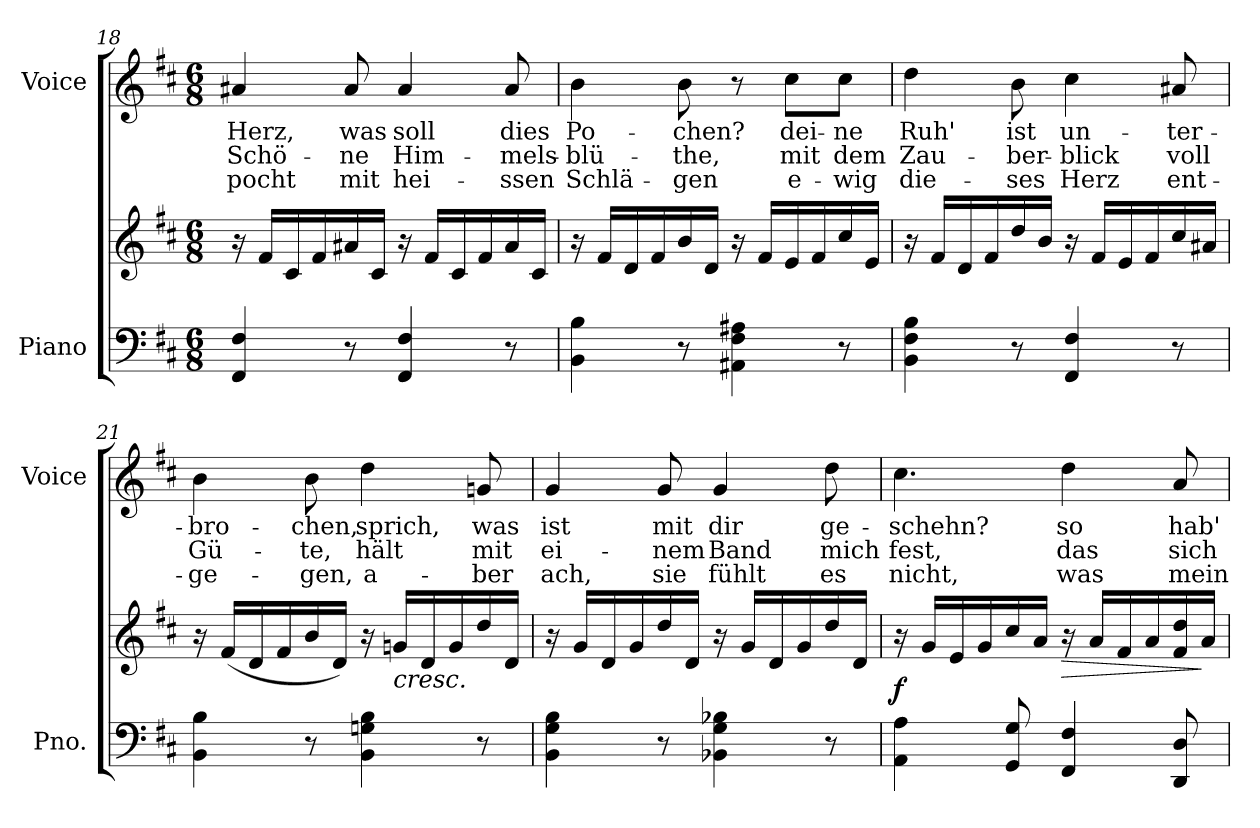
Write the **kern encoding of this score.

**kern	**kern	**dynam	**kern	**text	**text	**text
*part2	*part2	*part2	*part1	*part1	*part1	*part1
*staff3	*staff2	*staff2/3	*staff1	*staff1	*staff1	*staff1
*I"Piano	*	*	*I"Voice	*	*	*
*I'Pno.	*	*	*I'Voice	*	*	*
*clefF4	*clefG2	*	*clefG2	*	*	*
*k[f#c#]	*k[f#c#]	*	*k[f#c#]	*	*	*
*D:	*D:	*	*D:	*	*	*
*M6/8	*M6/8	*	*M6/8	*	*	*
=18	=18	=18	=18	=18	=18	=18
!	!	!	!	!LO:LY:b:color=#000000	!LO:LY:b:color=#000000	!LO:LY:b:color=#000000
4FF#i/ 4F#i	16r	.	4a#Xi/	Herz,	Schö-	pocht
.	16f#i/LL	.	.	.	.	.
.	16c#i/	.	.	.	.	.
.	16f#i/	.	.	.	.	.
!	!	!	!	!LO:LY:b:color=#000000	!LO:LY:b:color=#000000	!LO:LY:b:color=#000000
8r	16a#Xi/	.	8a#i/	was	-ne	mit
.	16c#i/JJ	.	.	.	.	.
!	!	!	!	!LO:LY:b:color=#000000	!LO:LY:b:color=#000000	!LO:LY:b:color=#000000
4FF#i/ 4F#i	16r	.	4a#i/	soll	Him-	hei-
.	16f#i/LL	.	.	.	.	.
.	16c#i/	.	.	.	.	.
.	16f#i/	.	.	.	.	.
!	!	!	!	!LO:LY:b:color=#000000	!LO:LY:b:color=#000000	!LO:LY:b:color=#000000
8r	16a#i/	.	8a#i/	dies	-mels-	-ssen
.	16c#i/JJ	.	.	.	.	.
=19	=19	=19	=19	=19	=19	=19
!	!	!	!	!LO:LY:b:color=#000000	!LO:LY:b:color=#000000	!LO:LY:b:color=#000000
4BBi\ 4Bi	16r	.	4bi\	Po-	-blü-	Schlä-
.	16f#i/LL	.	.	.	.	.
.	16di/	.	.	.	.	.
.	16f#i/	.	.	.	.	.
!	!	!	!	!LO:LY:b:color=#000000	!LO:LY:b:color=#000000	!LO:LY:b:color=#000000
8r	16bi/	.	8bi\	-chen?	-the,	-gen
.	16di/JJ	.	.	.	.	.
4AA#Xi\ 4F#i 4A#Xi	16r	.	8r	.	.	.
.	16f#i/LL	.	.	.	.	.
!	!	!	!	!LO:LY:b:color=#000000	!LO:LY:b:color=#000000	!LO:LY:b:color=#000000
.	16ei/	.	8cc#i\L	dei-	mit	e-
.	16f#i/	.	.	.	.	.
!	!	!	!	!LO:LY:b:color=#000000	!LO:LY:b:color=#000000	!LO:LY:b:color=#000000
8r	16cc#i/	.	8cc#i\J	-ne	dem	-wig
.	16ei/JJ	.	.	.	.	.
=20	=20	=20	=20	=20	=20	=20
!	!	!	!	!LO:LY:b:color=#000000	!LO:LY:b:color=#000000	!LO:LY:b:color=#000000
4BBi\ 4F#i 4Bi	16r	.	4ddi\	Ruh'	Zau-	die-
.	16f#i/LL	.	.	.	.	.
.	16di/	.	.	.	.	.
.	16f#i/	.	.	.	.	.
!	!	!	!	!LO:LY:b:color=#000000	!LO:LY:b:color=#000000	!LO:LY:b:color=#000000
8r	16ddi/	.	8bi\	ist	-ber-	-ses
.	16bi/JJ	.	.	.	.	.
!	!	!	!	!LO:LY:b:color=#000000	!LO:LY:b:color=#000000	!LO:LY:b:color=#000000
4FF#i/ 4F#i	16r	.	4cc#i\	un-	-blick	Herz
.	16f#i/LL	.	.	.	.	.
.	16ei/	.	.	.	.	.
.	16f#i/	.	.	.	.	.
!	!	!	!	!LO:LY:b:color=#000000	!LO:LY:b:color=#000000	!LO:LY:b:color=#000000
8r	16cc#i/	.	8a#Xi/	-ter-	voll	ent-
.	16a#Xi/JJ	.	.	.	.	.
!!LO:PB:g=z
=21	=21	=21	=21	=21	=21	=21
!	!	!	!	!LO:LY:b:color=#000000	!LO:LY:b:color=#000000	!LO:LY:b:color=#000000
4BBi\ 4Bi	16r	.	4bi\	-bro-	Gü-	-ge-
.	(16f#i/LL	.	.	.	.	.
.	16di/	.	.	.	.	.
.	16f#i/	.	.	.	.	.
!	!	!	!	!LO:LY:b:color=#000000	!LO:LY:b:color=#000000	!LO:LY:b:color=#000000
8r	16bi/	.	8bi\	-chen,	-te,	-gen,
.	16di/JJ)	.	.	.	.	.
!	!	!	!	!LO:LY:b:color=#000000	!LO:LY:b:color=#000000	!LO:LY:b:color=#000000
4BBi\ 4Gni 4Bi	16r	.	4ddi\	sprich,	hält	a-
!	!LO:TX:b:i:t=cresc.	!	!	!	!	!
.	16gni/LL	.	.	.	.	.
.	16di/	.	.	.	.	.
.	16gi/	.	.	.	.	.
!	!	!	!	!LO:LY:b:color=#000000	!LO:LY:b:color=#000000	!LO:LY:b:color=#000000
8r	16ddi/	.	8gni/	was	mit	-ber
.	16di/JJ	.	.	.	.	.
=22	=22	=22	=22	=22	=22	=22
!	!	!	!	!LO:LY:b:color=#000000	!LO:LY:b:color=#000000	!LO:LY:b:color=#000000
4BBi\ 4Gi 4Bi	16r	.	4gi/	ist	ei-	ach,
.	16gi/LL	.	.	.	.	.
.	16di/	.	.	.	.	.
.	16gi/	.	.	.	.	.
!	!	!	!	!LO:LY:b:color=#000000	!LO:LY:b:color=#000000	!LO:LY:b:color=#000000
8r	16ddi/	.	8gi/	mit	-nem	sie
.	16di/JJ	.	.	.	.	.
!	!	!	!	!LO:LY:b:color=#000000	!LO:LY:b:color=#000000	!LO:LY:b:color=#000000
4BB-Xi\ 4Gi 4B-Xi	16r	.	4gi/	dir	Band	fühlt
.	16gi/LL	.	.	.	.	.
.	16di/	.	.	.	.	.
.	16gi/	.	.	.	.	.
!	!	!	!	!LO:LY:b:color=#000000	!LO:LY:b:color=#000000	!LO:LY:b:color=#000000
8r	16ddi/	.	8ddi\	ge-	mich	es
.	16di/JJ	.	.	.	.	.
=23	=23	=23	=23	=23	=23	=23
!	!	!	!	!LO:LY:b:color=#000000	!LO:LY:b:color=#000000	!LO:LY:b:color=#000000
4AAi\ 4Ai	16r	f	4.cc#i\	-schehn?	fest,	nicht,
.	16gi/LL	.	.	.	.	.
.	16ei/	.	.	.	.	.
.	16gi/	.	.	.	.	.
8GGi/ 8Gi	16cc#i/	.	.	.	.	.
.	16ai/JJ	.	.	.	.	.
!	!	!LO:HP:b	!	!	!	!
!	!	!	!	!LO:LY:b:color=#000000	!LO:LY:b:color=#000000	!LO:LY:b:color=#000000
4FF#i/ 4F#i	16r	>	4ddi\	so	das	was
.	16ai/LL	.	.	.	.	.
.	16f#i/	.	.	.	.	.
.	16ai/	.	.	.	.	.
!	!	!	!	!LO:LY:b:color=#000000	!LO:LY:b:color=#000000	!LO:LY:b:color=#000000
8DDi/ 8Di	16f#i/ 16ddi	.	8ai/	hab'	sich	mein
.	16ai/JJ	]	.	.	.	.
=	=	=	=	=	=	=
*-	*-	*-	*-	*-	*-	*-
